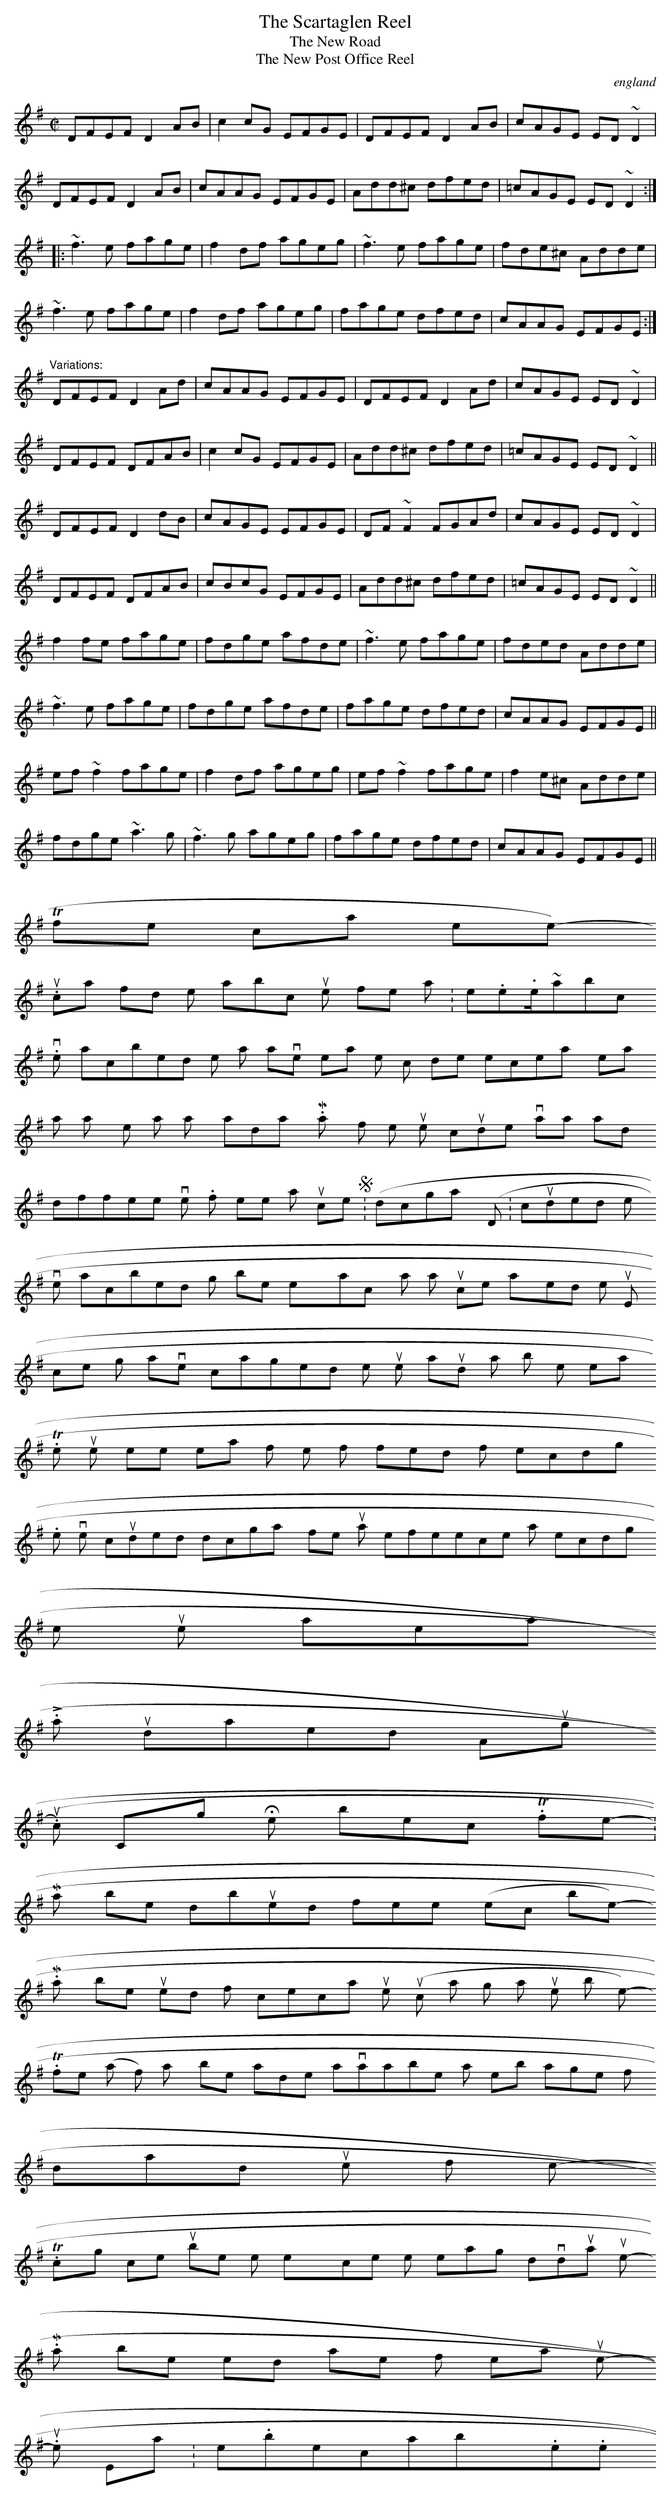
X:1
T:Scartaglen Reel, The
T:New Road, The
T:New Post Office Reel, The
O:england
M:C|
K:Dmix
DFEF D2AB|c2cG EFGE|DFEF D2AB|cAGE ED~D2|
DFEF D2AB|cAAG EFGE|Add^c dfed|=cAGE ED~D2:|
|:~f3e fage|f2df ageg|~f3e fage|fde^c Adde|
~f3e fage|f2df ageg|fage dfed|cAAG EFGE:|
"Variations:"
DFEF D2Ad|cAAG EFGE|DFEF D2Ad|cAGE ED~D2|
DFEF DFAB|c2cG EFGE|Add^c dfed|=cAGE ED~D2||
DFEF D2dB|cAGE EFGE|DF~F2 FGAd|cAGE ED~D2|
DFEF DFAB|cBcG EFGE|Add^c dfed|=cAGE ED~D2||
f2fe fage|fdge afde|~f3e fage|fded Adde|
~f3e fage|fdge afde|fage dfed|cAAG EFGE||
ef~f2 fage|f2df ageg|ef~f2 fage|f2e^c Adde|
fdge ~a3g|~f3g ageg|fage dfed|cAAG EFGE||
This file contains 100 reels (#301 - #400).
You can find more abc tune files at http://home1.swipnet.se/~w-11382/abc.htm
I've transcribed them as I have learnt them, which does not necessarily mean
that I play them that way nowadays. Many of the tunes include variations and
different versions. If there is a source (S:) or discography (D:) included the
version transcribed might still not be exactly as that source played the tune,
since I might have changed the tune around a bit when I learnt it.
The tunes were learnt from sessions, from friends or from recordings.
When I've included discography, it's often just a reference to what recordings
the tune appears on.
Last updated 25 August 1998.
(c) Copyright 1997-1998 Henrik Norbeck. This file:
- May be distributed freely (with restrictions below).
- May not be used for commercial purposes (such as printing a tune book to sell).
- This file (or parts of it) may not be made available on a web page for
download without permission from me.
- This copyright notice must be kept, except when e-mailing individual tunes.
- May be printed on paper for personal use.
- Questions? E-mail: henrik.norbeck@mailbox.swipnet.se
